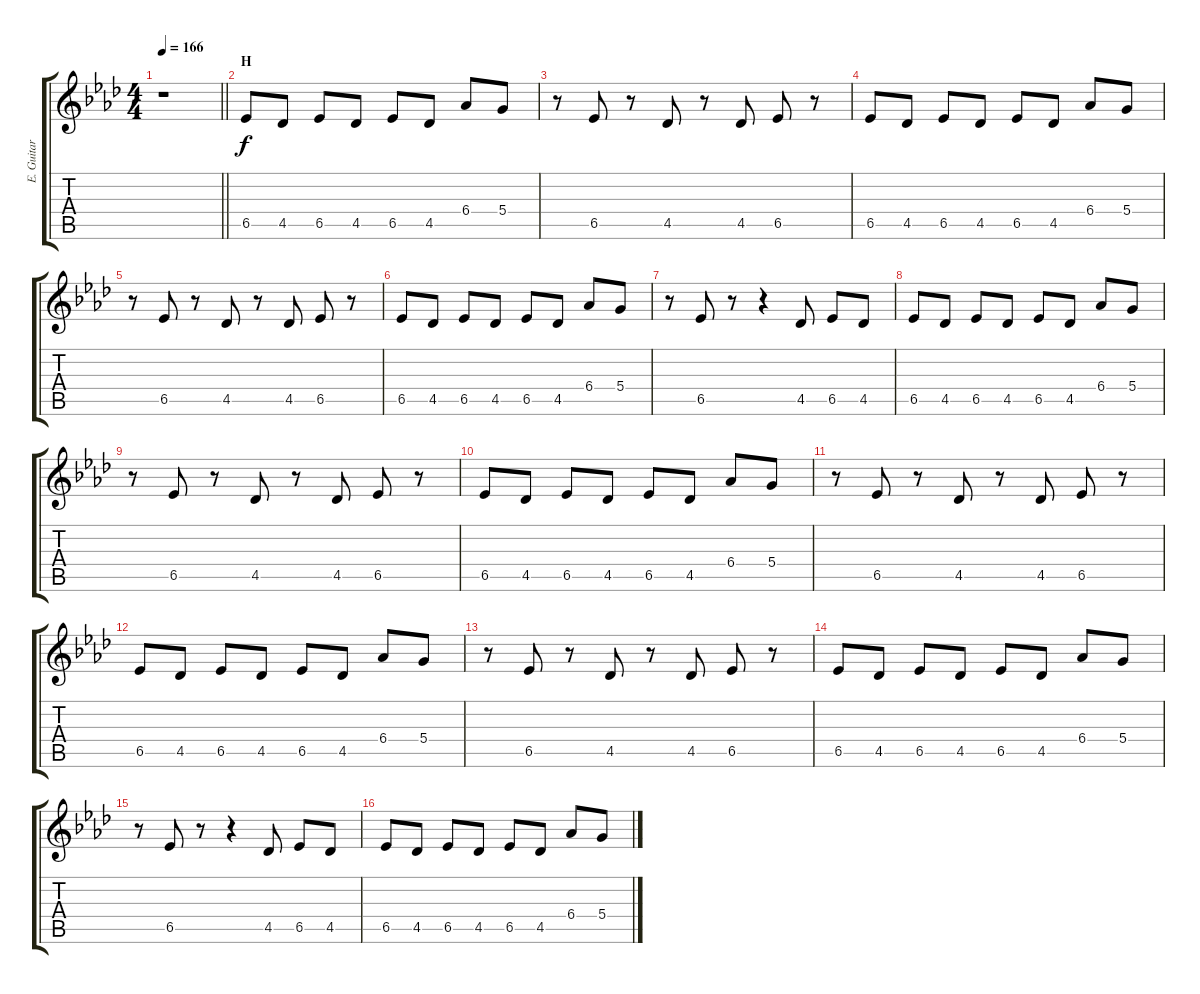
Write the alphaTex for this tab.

\track ("E. Guitar I" "E. Guitar ") {instrument overdrivenguitar}
\staff {score tabs}
\tuning (E4 B3 G3 D3 A2 E2) {hide}
\ts (4 4)
\tempo 166
\clef g2
\barLineRight lightlight
\ks ab
r.1{dy f} |
\section ("" "H")
6.5.8 4.5.8 6.5.8 4.5.8 6.5.8 4.5.8 6.4.8 5.4.8 |
r.8 6.5.8 r.8 4.5.8 r.8 4.5.8 6.5.8 r.8 |
6.5.8 4.5.8 6.5.8 4.5.8 6.5.8 4.5.8 6.4.8 5.4.8 |
r.8 6.5.8 r.8 4.5.8 r.8 4.5.8 6.5.8 r.8 |
6.5.8 4.5.8 6.5.8 4.5.8 6.5.8 4.5.8 6.4.8 5.4.8 |
r.8 6.5.8 r.8 r.4 4.5.8 6.5.8 4.5.8 |
6.5.8 4.5.8 6.5.8 4.5.8 6.5.8 4.5.8 6.4.8 5.4.8 |
r.8 6.5.8 r.8 4.5.8 r.8 4.5.8 6.5.8 r.8 |
6.5.8 4.5.8 6.5.8 4.5.8 6.5.8 4.5.8 6.4.8 5.4.8 |
r.8 6.5.8 r.8 4.5.8 r.8 4.5.8 6.5.8 r.8 |
6.5.8 4.5.8 6.5.8 4.5.8 6.5.8 4.5.8 6.4.8 5.4.8 |
r.8 6.5.8 r.8 4.5.8 r.8 4.5.8 6.5.8 r.8 |
6.5.8 4.5.8 6.5.8 4.5.8 6.5.8 4.5.8 6.4.8 5.4.8 |
r.8 6.5.8 r.8 r.4 4.5.8 6.5.8 4.5.8 |
6.5.8 4.5.8 6.5.8 4.5.8 6.5.8 4.5.8 6.4.8 5.4.8
